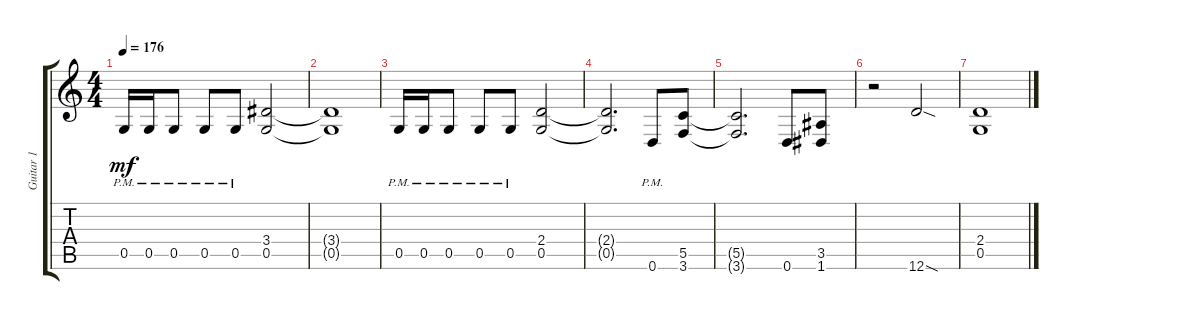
\track ("Guitar 1" "Guitar 1") {instrument distortionguitar}
\staff {score tabs}
\tuning (D4 A3 F3 C3 G2 D2) {hide}
\ts (4 4)
\tempo 176
\clef g2
\ks c
0.5{pm}.16{dy mf} 0.5{pm}.16 0.5{pm}.8 0.5{pm}.8 0.5{pm}.8 (3.4 0.5).2 |
(3.4{t} 0.5{t}).1 |
0.5{pm}.16 0.5{pm}.16 0.5{pm}.8 0.5{pm}.8 0.5{pm}.8 (2.4 0.5).2 |
(2.4{t} 0.5{t}).2{d} 0.6{pm}.8 (5.5 3.6).8 |
(5.5{t} 3.6{t}).2{d} 0.6.8 (3.5 1.6).8 |
r.2 12.6{sod}.2 |
(2.4 0.5).1
